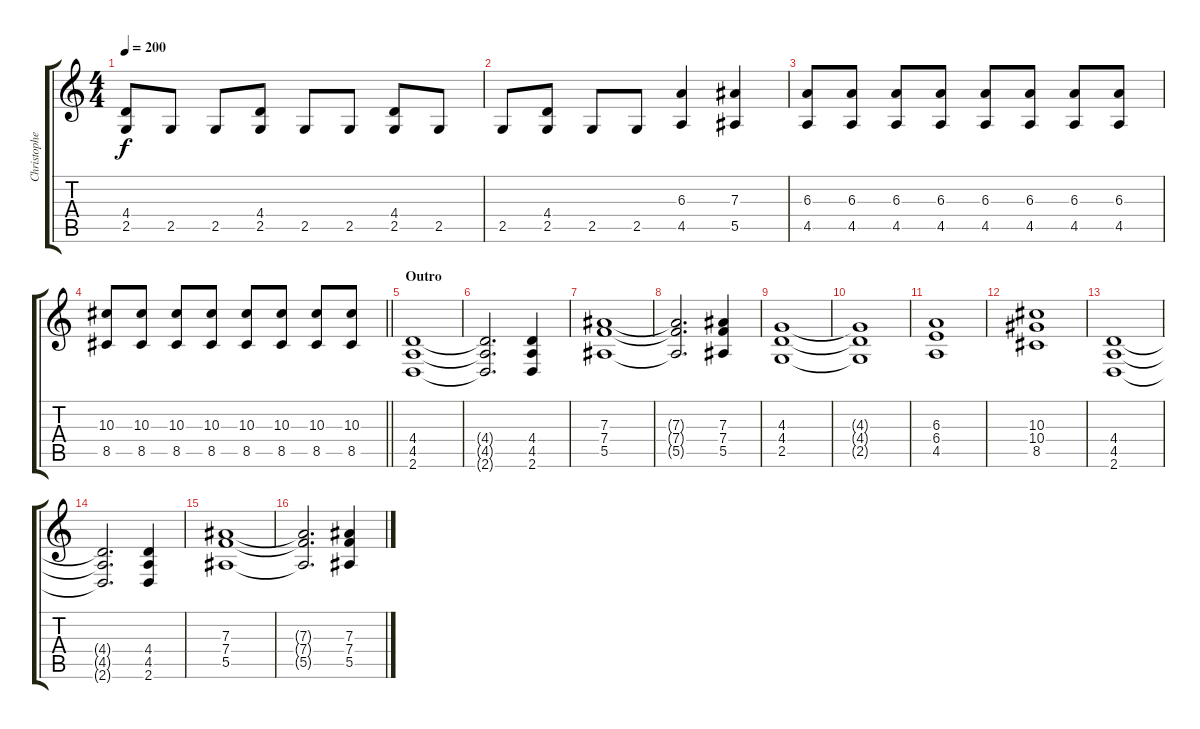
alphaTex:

\track ("Christopher Amott" "Christophe") {instrument distortionguitar}
\staff {score tabs}
\tuning (C4 G3 Eb3 Bb2 F2 C2) {hide}
\ts (4 4)
\tempo 200
\clef g2
\ks c
(4.4 2.5).8{dy f} 2.5.8 2.5.8 (4.4 2.5).8 2.5.8 2.5.8 (4.4 2.5).8 2.5.8 |
2.5.8 (4.4 2.5).8 2.5.8 2.5.8 (6.3 4.5).4 (7.3 5.5).4 |
(6.3 4.5).8 (6.3 4.5).8 (6.3 4.5).8 (6.3 4.5).8 (6.3 4.5).8 (6.3 4.5).8 (6.3 4.5).8 (6.3 4.5).8 |
\barLineRight lightlight
(10.3 8.5).8 (10.3 8.5).8 (10.3 8.5).8 (10.3 8.5).8 (10.3 8.5).8 (10.3 8.5).8 (10.3 8.5).8 (10.3 8.5).8 |
\section ("" "Outro")
(4.4 4.5 2.6).1 |
(4.4{t} 4.5{t} 2.6{t}).2{d} (4.4 4.5 2.6).4 |
(7.3 7.4 5.5).1 |
(7.3{t} 7.4{t} 5.5{t}).2{d} (7.3 7.4 5.5).4 |
(4.3 4.4 2.5).1 |
(4.3{t} 4.4{t} 2.5{t}).1 |
(6.3 6.4 4.5).1 |
(10.3 10.4 8.5).1 |
(4.4 4.5 2.6).1 |
(4.4{t} 4.5{t} 2.6{t}).2{d} (4.4 4.5 2.6).4 |
(7.3 7.4 5.5).1 |
(7.3{t} 7.4{t} 5.5{t}).2{d} (7.3 7.4 5.5).4
